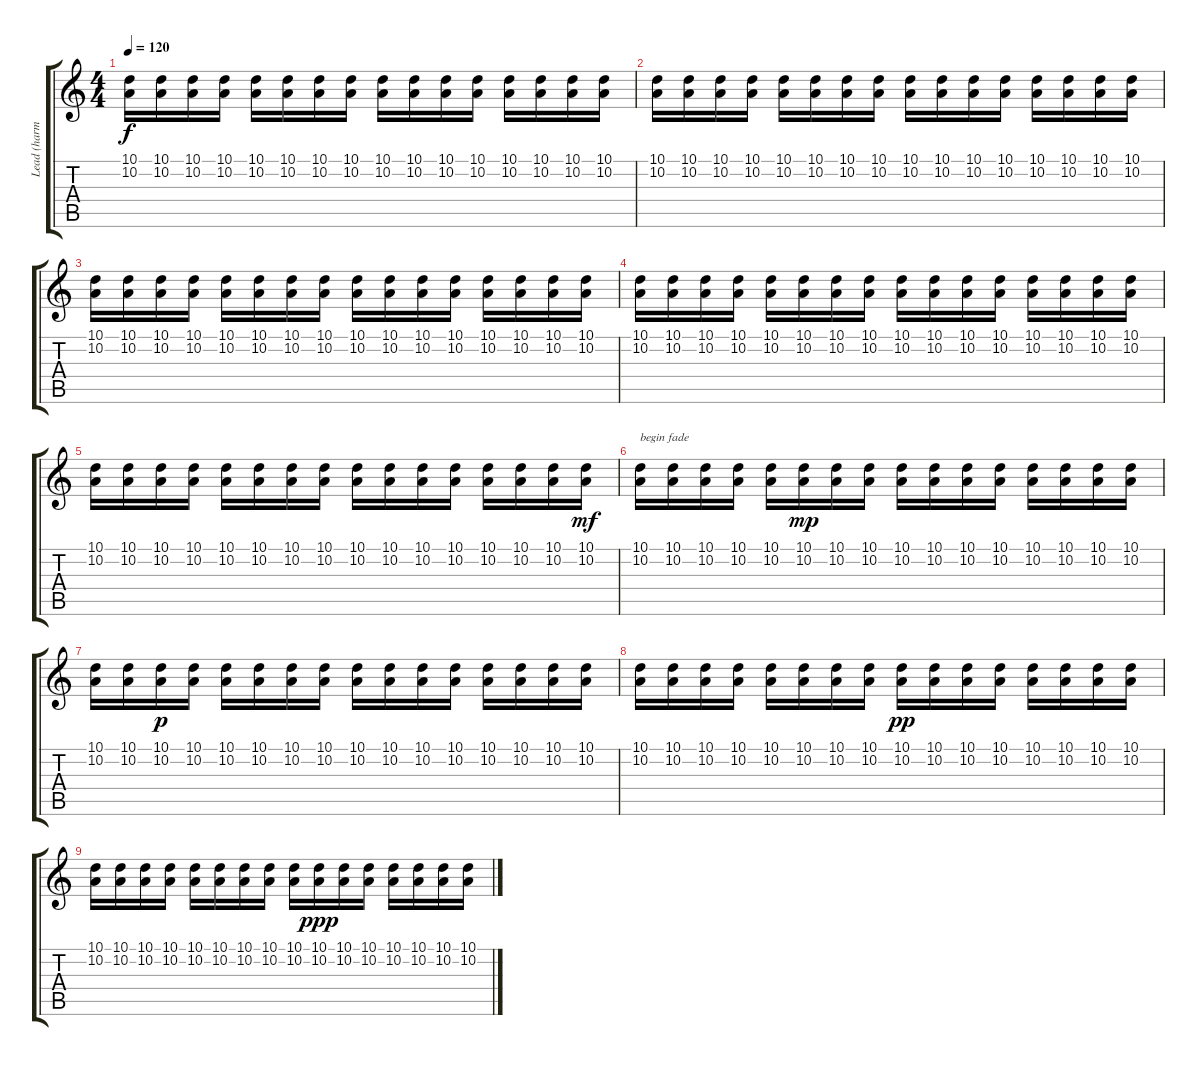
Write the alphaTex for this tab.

\track ("Lead (harmony)" "Lead (harm") {instrument lead2sawtooth}
\staff {score tabs}
\tuning (E4 B3 G3 D3 A2 E2) {hide}
\ts (4 4)
\tempo 120
\clef g2
\ks c
(10.1 10.2).16{dy f} (10.1 10.2).16 (10.1 10.2).16 (10.1 10.2).16 (10.1 10.2).16 (10.1 10.2).16 (10.1 10.2).16 (10.1 10.2).16 (10.1 10.2).16 (10.1 10.2).16 (10.1 10.2).16 (10.1 10.2).16 (10.1 10.2).16 (10.1 10.2).16 (10.1 10.2).16 (10.1 10.2).16 |
(10.1 10.2).16 (10.1 10.2).16 (10.1 10.2).16 (10.1 10.2).16 (10.1 10.2).16 (10.1 10.2).16 (10.1 10.2).16 (10.1 10.2).16 (10.1 10.2).16 (10.1 10.2).16 (10.1 10.2).16 (10.1 10.2).16 (10.1 10.2).16 (10.1 10.2).16 (10.1 10.2).16 (10.1 10.2).16 |
(10.1 10.2).16 (10.1 10.2).16 (10.1 10.2).16 (10.1 10.2).16 (10.1 10.2).16 (10.1 10.2).16 (10.1 10.2).16 (10.1 10.2).16 (10.1 10.2).16 (10.1 10.2).16 (10.1 10.2).16 (10.1 10.2).16 (10.1 10.2).16 (10.1 10.2).16 (10.1 10.2).16 (10.1 10.2).16 |
(10.1 10.2).16 (10.1 10.2).16 (10.1 10.2).16 (10.1 10.2).16 (10.1 10.2).16 (10.1 10.2).16 (10.1 10.2).16 (10.1 10.2).16 (10.1 10.2).16 (10.1 10.2).16 (10.1 10.2).16 (10.1 10.2).16 (10.1 10.2).16 (10.1 10.2).16 (10.1 10.2).16 (10.1 10.2).16 |
(10.1 10.2).16 (10.1 10.2).16 (10.1 10.2).16 (10.1 10.2).16 (10.1 10.2).16 (10.1 10.2).16 (10.1 10.2).16 (10.1 10.2).16 (10.1 10.2).16 (10.1 10.2).16 (10.1 10.2).16 (10.1 10.2).16 (10.1 10.2).16 (10.1 10.2).16 (10.1 10.2).16 (10.1 10.2).16{dy mf} |
(10.1 10.2).16{txt "begin fade"} (10.1 10.2).16 (10.1 10.2).16 (10.1 10.2).16 (10.1 10.2).16 (10.1 10.2).16{dy mp} (10.1 10.2).16 (10.1 10.2).16 (10.1 10.2).16 (10.1 10.2).16 (10.1 10.2).16 (10.1 10.2).16 (10.1 10.2).16 (10.1 10.2).16 (10.1 10.2).16 (10.1 10.2).16 |
(10.1 10.2).16 (10.1 10.2).16 (10.1 10.2).16{dy p} (10.1 10.2).16 (10.1 10.2).16 (10.1 10.2).16 (10.1 10.2).16 (10.1 10.2).16 (10.1 10.2).16 (10.1 10.2).16 (10.1 10.2).16 (10.1 10.2).16 (10.1 10.2).16 (10.1 10.2).16 (10.1 10.2).16 (10.1 10.2).16 |
(10.1 10.2).16 (10.1 10.2).16 (10.1 10.2).16 (10.1 10.2).16 (10.1 10.2).16 (10.1 10.2).16 (10.1 10.2).16 (10.1 10.2).16 (10.1 10.2).16{dy pp} (10.1 10.2).16 (10.1 10.2).16 (10.1 10.2).16 (10.1 10.2).16 (10.1 10.2).16 (10.1 10.2).16 (10.1 10.2).16 |
(10.1 10.2).16 (10.1 10.2).16 (10.1 10.2).16 (10.1 10.2).16 (10.1 10.2).16 (10.1 10.2).16 (10.1 10.2).16 (10.1 10.2).16 (10.1 10.2).16 (10.1 10.2).16{dy ppp} (10.1 10.2).16 (10.1 10.2).16 (10.1 10.2).16 (10.1 10.2).16 (10.1 10.2).16 (10.1 10.2).16
